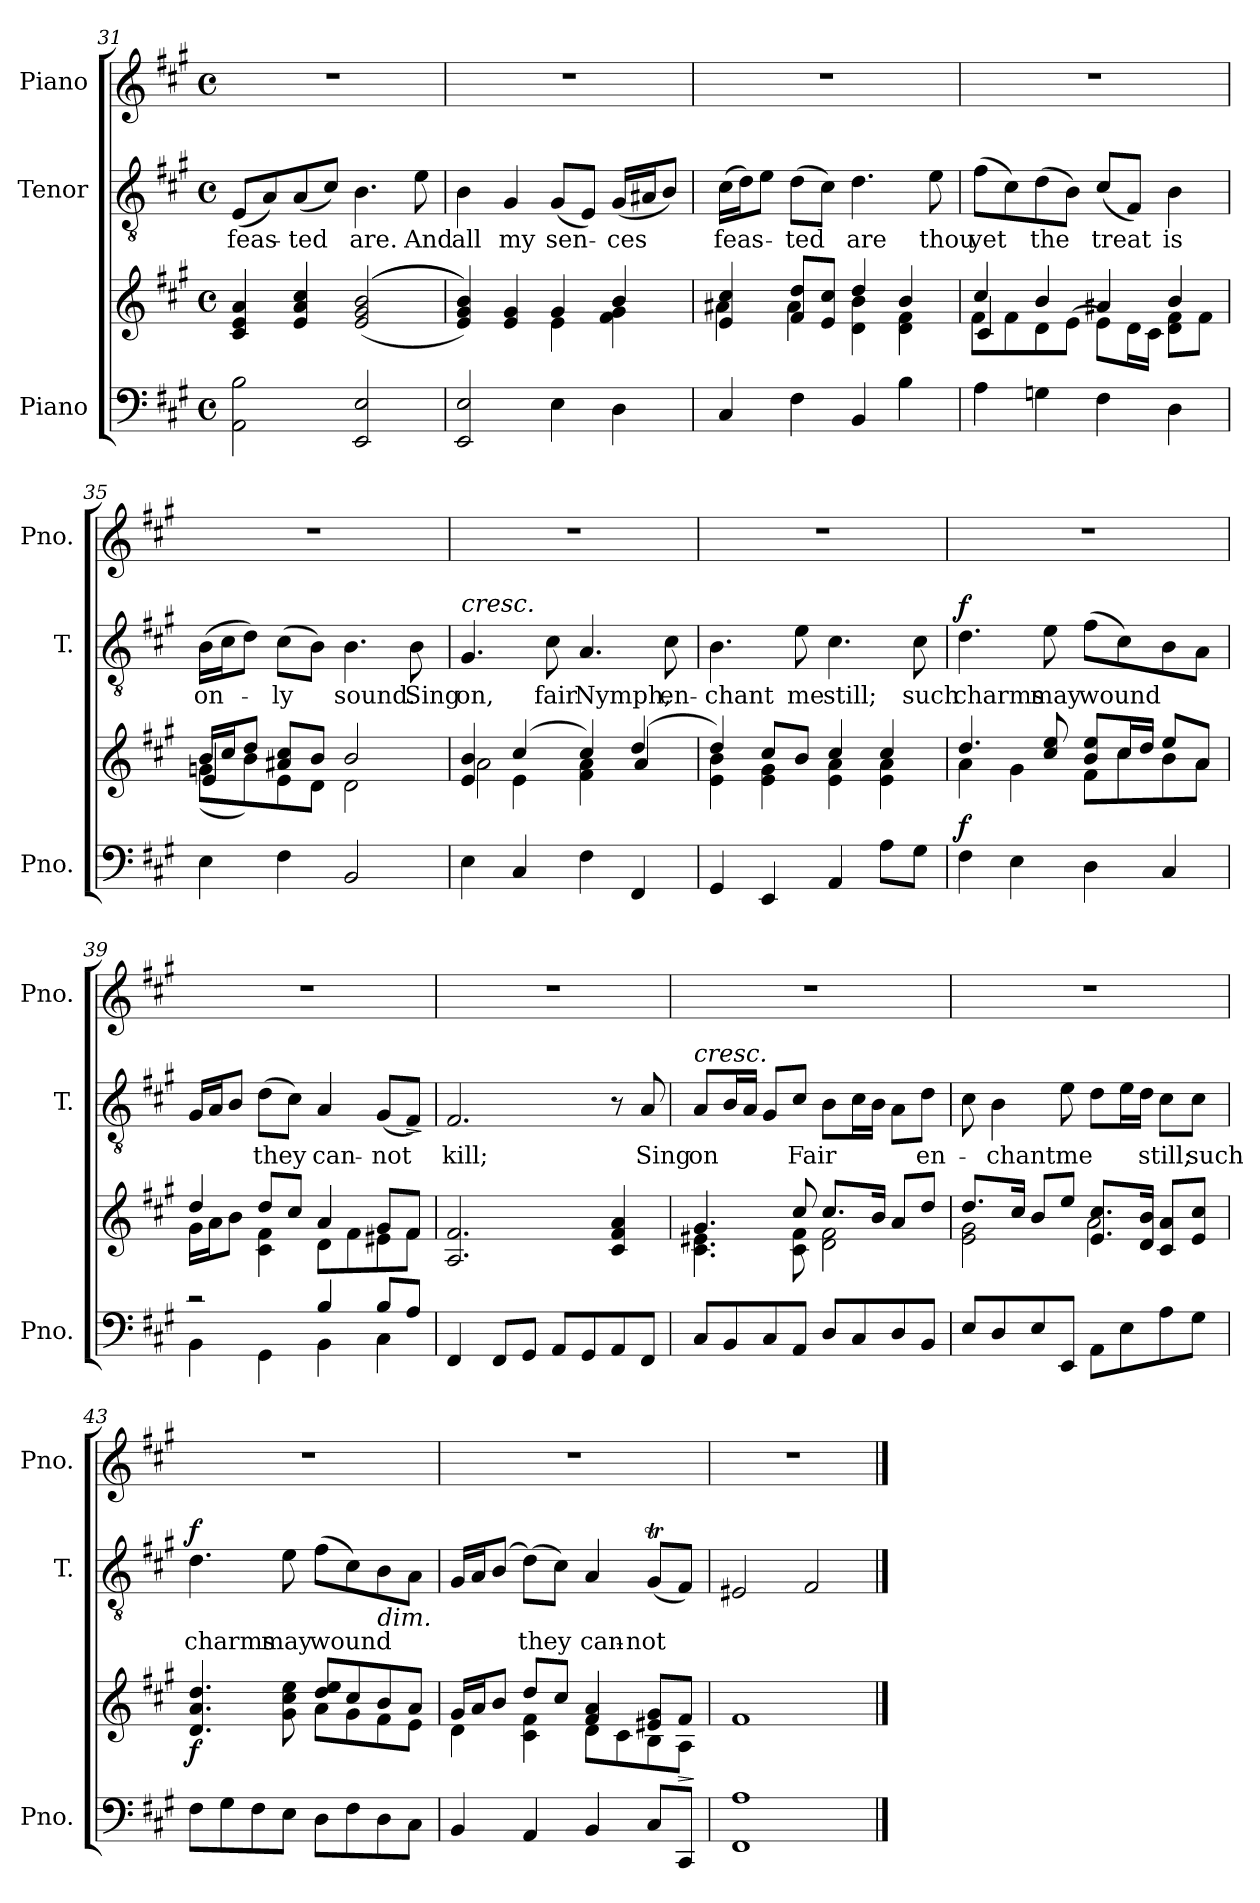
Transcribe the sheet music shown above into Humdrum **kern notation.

**kern	**kern	**dynam	**kern	**text	**dynam	**kern
*part3	*part3	*part3	*part2	*part2	*part2	*part1
*staff4	*staff3	*staff3/4	*staff2	*staff2	*staff2	*staff1
*I"Piano	*	*	*I"Tenor	*	*	*I"Piano
*I'Pno.	*	*	*I'T.	*	*	*I'Pno.
*clefF4	*clefG2	*	*clefGv2	*	*	*clefG2
*k[f#c#g#]	*k[f#c#g#]	*	*k[f#c#g#]	*	*	*k[f#c#g#]
*M4/4	*M4/4	*	*M4/4	*	*	*M4/4
*met(c)	*met(c)	*	*met(c)	*	*	*met(c)
=31	=31	=31	=31	=31	=31	=31
!	!	!	!	!LO:LY:b	!	!
2AA\ 2B\	4c#/ 4e/ 4a/	.	(<8E/L	feas-	.	1r
.	.	.	8A/)	.	.	.
!	!	!	!	!LO:LY:b	!	!
.	4e/ 4a/ 4cc#/	.	(<8A/	ted	.	.
.	.	.	8c#/J)	.	.	.
!	!	!	!	!LO:LY:b	!	!
2EE/ 2E/	(<(<(<2e/ 2g#/ 2b/	.	4.B\	are.	.	.
!	!	!	!	!LO:LY:b	!	!
.	.	.	8e\	And	.	.
=32	=32	=32	=32	=32	=32	=32
*	*^	*	*	*	*	*
!	!	!	!	!	!LO:LY:b	!	!
2EE/ 2E/	4e/ 4g#/ 4b/)))	2ryy	.	4B\	all	.	1r
!	!	!	!	!	!LO:LY:b	!	!
.	4e/ 4g#/	.	.	4G#/	my	.	.
!	!	!	!	!	!LO:LY:b	!	!
4E\	4g#/	4e\	.	(<8G#/L	sen-	.	.
.	.	.	.	8E/J)	.	.	.
!	!	!	!	!	!LO:LY:b	!	!
4D\	4b/	4f#\ 4g#\	.	(<16G#/LL	-ces	.	.
.	.	.	.	16A#X/J	.	.	.
.	.	.	.	8B/J)	.	.	.
!!LO:LB:g=z
=33	=33	=33	=33	=33	=33	=33	=33
!	!	!	!	!	!LO:LY:b	!	!
4C#/	4e/ 4cc#/	4a#X\	.	(>16c#\LL	feas-	.	1r
.	.	.	.	16d\J)	.	.	.
.	.	.	.	8e\J	.	.	.
!	!	!	!	!	!LO:LY:b	!	!
4F#\	8f#/ 8dd/L	4a#\	.	(>8d\L	-ted	.	.
.	8e/ 8cc#/J	.	.	8c#\J)	.	.	.
!	!	!	!	!	!LO:LY:b	!	!
4BB/	4dd/	4d\ 4b\	.	4.d\	are	.	.
4B\	4b/	4d\ 4f#\	.	.	.	.	.
!	!	!	!	!	!LO:LY:b	!	!
.	.	.	.	8e\	thou	.	.
=34	=34	=34	=34	=34	=34	=34	=34
*	*	*^	*	*	*	*	*
!	!	!	!	!	!	!LO:LY:b	!	!
4A\	4cc#/	4c#/	8f#\L	.	(>8f#\L	yet	.	1r
.	.	.	8f#\	.	8c#\)	.	.	.
!	!	!	!	!	!	!LO:LY:b	!	!
4Gn\	4b/	2.ryy	8d\	.	(>8d\	the	.	.
.	.	.	(<8e\J	.	8B\J)	.	.	.
!	!	!	!	!	!	!LO:LY:b	!	!
4F#\	4a#X/	.	8e\L)	.	(<8c#/L	-treat	.	.
.	.	.	16d\L	.	8F#/J)	.	.	.
.	.	.	16c#\JJ	.	.	.	.	.
!	!	!	!	!	!	!LO:LY:b	!	!
4D\	4b/	.	8d\ 8f#\L	.	4B\	is	.	.
.	.	.	8f#\J	.	.	.	.	.
=35	=35	=35	=35	=35	=35	=35	=35	=35
!	!	!	!	!	!	!LO:LY:b	!	!
4E\	16b/LL	(<8gn\L	4e/	.	(>16B\LL	on-	.	1r
.	16cc#/J	.	.	.	16c#\J	.	.	.
.	8dd/J	8b\)	.	.	8d\J)	.	.	.
!	!	!	!	!	!	!LO:LY:b	!	!
4F#\	8a#X/ 8cc#/L	8e\	2.ryy	.	(>8c#\L	-ly	.	.
.	8b/J	8d\J	.	.	8B\J)	.	.	.
!	!	!	!	!	!	!LO:LY:b	!	!
2BB/	2b/	2d\	.	.	4.B\	sound.	.	.
!	!	!	!	!	!	!LO:LY:b	!	!
.	.	.	.	.	8B\	Sing	.	.
!!LO:PB:g=z
=36	=36	=36	=36	=36	=36	=36	=36	=36
!	!	!	!	!	!LO:TX:a:i:t=cresc.	!	!	!
!	!	!	!	!	!	!LO:LY:b	!	!
4E\	4e/ 4b/	2a\	4ryy	.	4.G#/	on,	.	1r
4C#/	(>4cc#/	.	4e\	.	.	.	.	.
!	!	!	!	!	!	!LO:LY:b	!	!
.	.	.	.	.	8c#\	fair	.	.
!	!	!	!	!	!	!LO:LY:b	!	!
4F#\	4cc#/)	2ryy	4f#\ 4a\	.	4.A/	Nymph,	.	.
4FF#/	(>4dd/	.	4a/	.	.	.	.	.
!	!	!	!	!	!	!LO:LY:b	!	!
.	.	.	.	.	8c#\	en-	.	.
*	*	*v	*v	*	*	*	*	*
=37	=37	=37	=37	=37	=37	=37	=37
!	!	!	!	!	!LO:LY:b	!	!
4GG#/	4dd/)	4e\ 4b\	.	4.B\	-chant	.	1r
4EE/	8cc#/L	4e\ 4g#\	.	.	.	.	.
!	!	!	!	!	!LO:LY:b	!	!
.	8b/J	.	.	8e\	me	.	.
!	!	!	!	!	!LO:LY:b	!	!
4AA/	4cc#/	4e\ 4a\	.	4.c#\	still;	.	.
8A\L	4cc#/	4e\ 4a\	.	.	.	.	.
!	!	!	!	!	!LO:LY:b	!	!
8G#\J	.	.	.	8c#\	such	.	.
=38	=38	=38	=38	=38	=38	=38	=38
!	!	!	!LO:DY:a=2	!	!LO:LY:b	!LO:DY:a	!
4F#\	4.dd/	4a\	f	4.d\	charms	f	1r
4E\	.	4g#\	.	.	.	.	.
!	!	!	!	!	!LO:LY:b	!	!
.	8cc#/ 8ee/	.	.	8e\	may	.	.
!	!	!	!	!	!LO:LY:b	!	!
4D\	8b/ 8ee/L	8f#\L	.	(>8f#\L	wound	.	.
.	16cc#/L	8cc#\	.	8c#\)	.	.	.
.	16dd/JJ	.	.	.	.	.	.
4C#/	8ee/L	8b\	.	8B\	.	.	.
.	8a/J	8a\J	.	8A\J	.	.	.
=39	=39	=39	=39	=39	=39	=39	=39
*^	*	*	*	*	*	*	*
2r	4BB\	4dd/	16g#\LL	.	16G#/LL	.	.	1r
.	.	.	16a\J	.	16A/J	.	.	.
.	.	.	8b\J	.	8B/J	.	.	.
!	!	!	!	!	!	!LO:LY:b	!	!
.	4GG#\	8dd/L	4c#\ 4f#\	.	(>8d\L	they	.	.
.	.	8cc#/J	.	.	8c#\J)	.	.	.
!	!	!	!	!	!	!LO:LY:b	!	!
4B/	4BB\	4a/	8d\L	.	4A/	can-	.	.
.	.	.	8f#\	.	.	.	.	.
!	!	!	!	!	!	!LO:LY:b	!	!
8B/L	4C#\	8g#/L	8e#X\	.	(<8G#/L	-not	.	.
!	!	!	!	!	!	!	!LO:HP:b	!
8A/J	.	8f#/J	8f#\J	.	8F#/J)	.	>	.
*v	*v	*	*	*	*	*	*	*
*	*v	*v	*	*	*	*	*
.	.	.	.	.	]	.
!!LO:PB:g=z
=40	=40	=40	=40	=40	=40	=40
!	!	!	!	!LO:LY:b	!	!
4FF#/	2.A/ 2.f#/	.	2.F#/	kill;	.	1r
8FF#/L	.	.	.	.	.	.
8GG#/J	.	.	.	.	.	.
8AA/L	.	.	.	.	.	.
8GG#/	.	.	.	.	.	.
8AA/	4c#/ 4f#/ 4a/	.	8r	.	.	.
!	!	!	!	!LO:LY:b	!	!
8FF#/J	.	.	8A/	Sing	.	.
=41	=41	=41	=41	=41	=41	=41
*	*^	*	*	*	*	*
!	!	!	!	!LO:TX:a:i:t=cresc.	!	!	!
!	!	!	!	!	!LO:LY:b	!	!
8C#/L	4.g#/	4.c#\ 4.e#X\	.	8A/L	on	.	1r
8BB/	.	.	.	16B/L	.	.	.
.	.	.	.	16A/JJ	.	.	.
8C#/	.	.	.	8G#/L	.	.	.
!	!	!	!	!	!LO:LY:b	!	!
8AA/J	8cc#/	8c#\ 8f#\	.	8c#/J	Fair	.	.
8D/L	8.cc#/L	2d\ 2f#\	.	8B\L	.	.	.
8C#/	.	.	.	16c#\L	.	.	.
.	16b/Jk	.	.	16B\JJ	.	.	.
8D/	8a/L	.	.	8A\L	.	.	.
!	!	!	!	!	!LO:LY:b	!	!
8BB/J	8dd/J	.	.	8d\J	en-	.	.
=42	=42	=42	=42	=42	=42	=42	=42
8E/L	8.dd/L	2e\ 2g#\	.	8c#\	.	.	1r
!	!	!	!	!	!LO:LY:b	!	!
8D/	.	.	.	4B\	-chant	.	.
.	16cc#/Jk	.	.	.	.	.	.
8E/	8b/L	.	.	.	.	.	.
!	!	!	!	!	!LO:LY:b	!	!
8EE/J	8ee/J	.	.	8e\	me	.	.
8AA\L	8.e/ 8.cc#/L	2a\	.	8d\L	.	.	.
8E\	.	.	.	16e\L	.	.	.
.	16d/ 16b/Jk	.	.	16d\JJ	.	.	.
!	!	!	!	!	!LO:LY:b	!	!
8A\	8c#/ 8a/L	.	.	8c#\L	still;	.	.
!	!	!	!	!	!LO:LY:b	!	!
8G#\J	8e/ 8cc#/J	.	.	8c#\J	such	.	.
=43	=43	=43	=43	=43	=43	=43	=43
!	!	!	!LO:DY:b	!	!LO:LY:b	!LO:DY:a	!
8F#\L	4.d/ 4.a/ 4.dd/	2ryy	f	4.d\	charms	f	1r
8G#\	.	.	.	.	.	.	.
8F#\	.	.	.	.	.	.	.
!	!	!	!	!	!LO:LY:b	!	!
8E\J	8g#\ 8cc#\ 8ee\	.	.	8e\	may	.	.
!	!	!	!	!	!LO:LY:b	!	!
8D\L	8dd/ 8ee/L	8a\L	.	(>8f#\L	wound	.	.
8F#\	8cc#/	8g#\	.	8c#\)	.	.	.
!	!	!	!	!LO:TX:b:i:t=dim.	!	!	!
8D\	8b/	8f#\	.	8B\	.	.	.
8C#\J	8a/J	8e\J	.	8A\J	.	.	.
!!LO:PB:g=z
=44	=44	=44	=44	=44	=44	=44	=44
4BB/	16g#/LL	4d\	.	16G#/LL	.	.	1r
.	16a/J	.	.	16A/J	.	.	.
.	8b/J	.	.	(>8B/J	.	.	.
!	!	!	!	!	!LO:LY:b	!	!
4AA/	8dd/L	4c#\ 4f#\	.	(>8d\L)	they	.	.
.	8cc#/J	.	.	8c#\J)	.	.	.
!	!	!	!	!	!LO:LY:b	!	!
4BB/	4f#/ 4a/	8d\L	.	4A/	can-	.	.
.	.	8c#\	.	.	.	.	.
!	!	!	!	!	!LO:LY:b	!	!
8C#/L	8e#X/ 8g#/L	8B\	.	(<8G#t/L	-not	.	.
!	!	!	!LO:HP:b	!	!	!	!
8CC#/J	8f#/J	8A\J	>	8F#/J)	.	.	.
*	*v	*v	*	*	*	*	*
.	.	]	.	.	.	.
=45	=45	=45	=45	=45	=45	=45
1FF# 1A	1f#	.	2E#X/	.	.	1r
.	.	.	2F#/	.	.	.
==	==	==	==	==	==	==
*-	*-	*-	*-	*-	*-	*-
